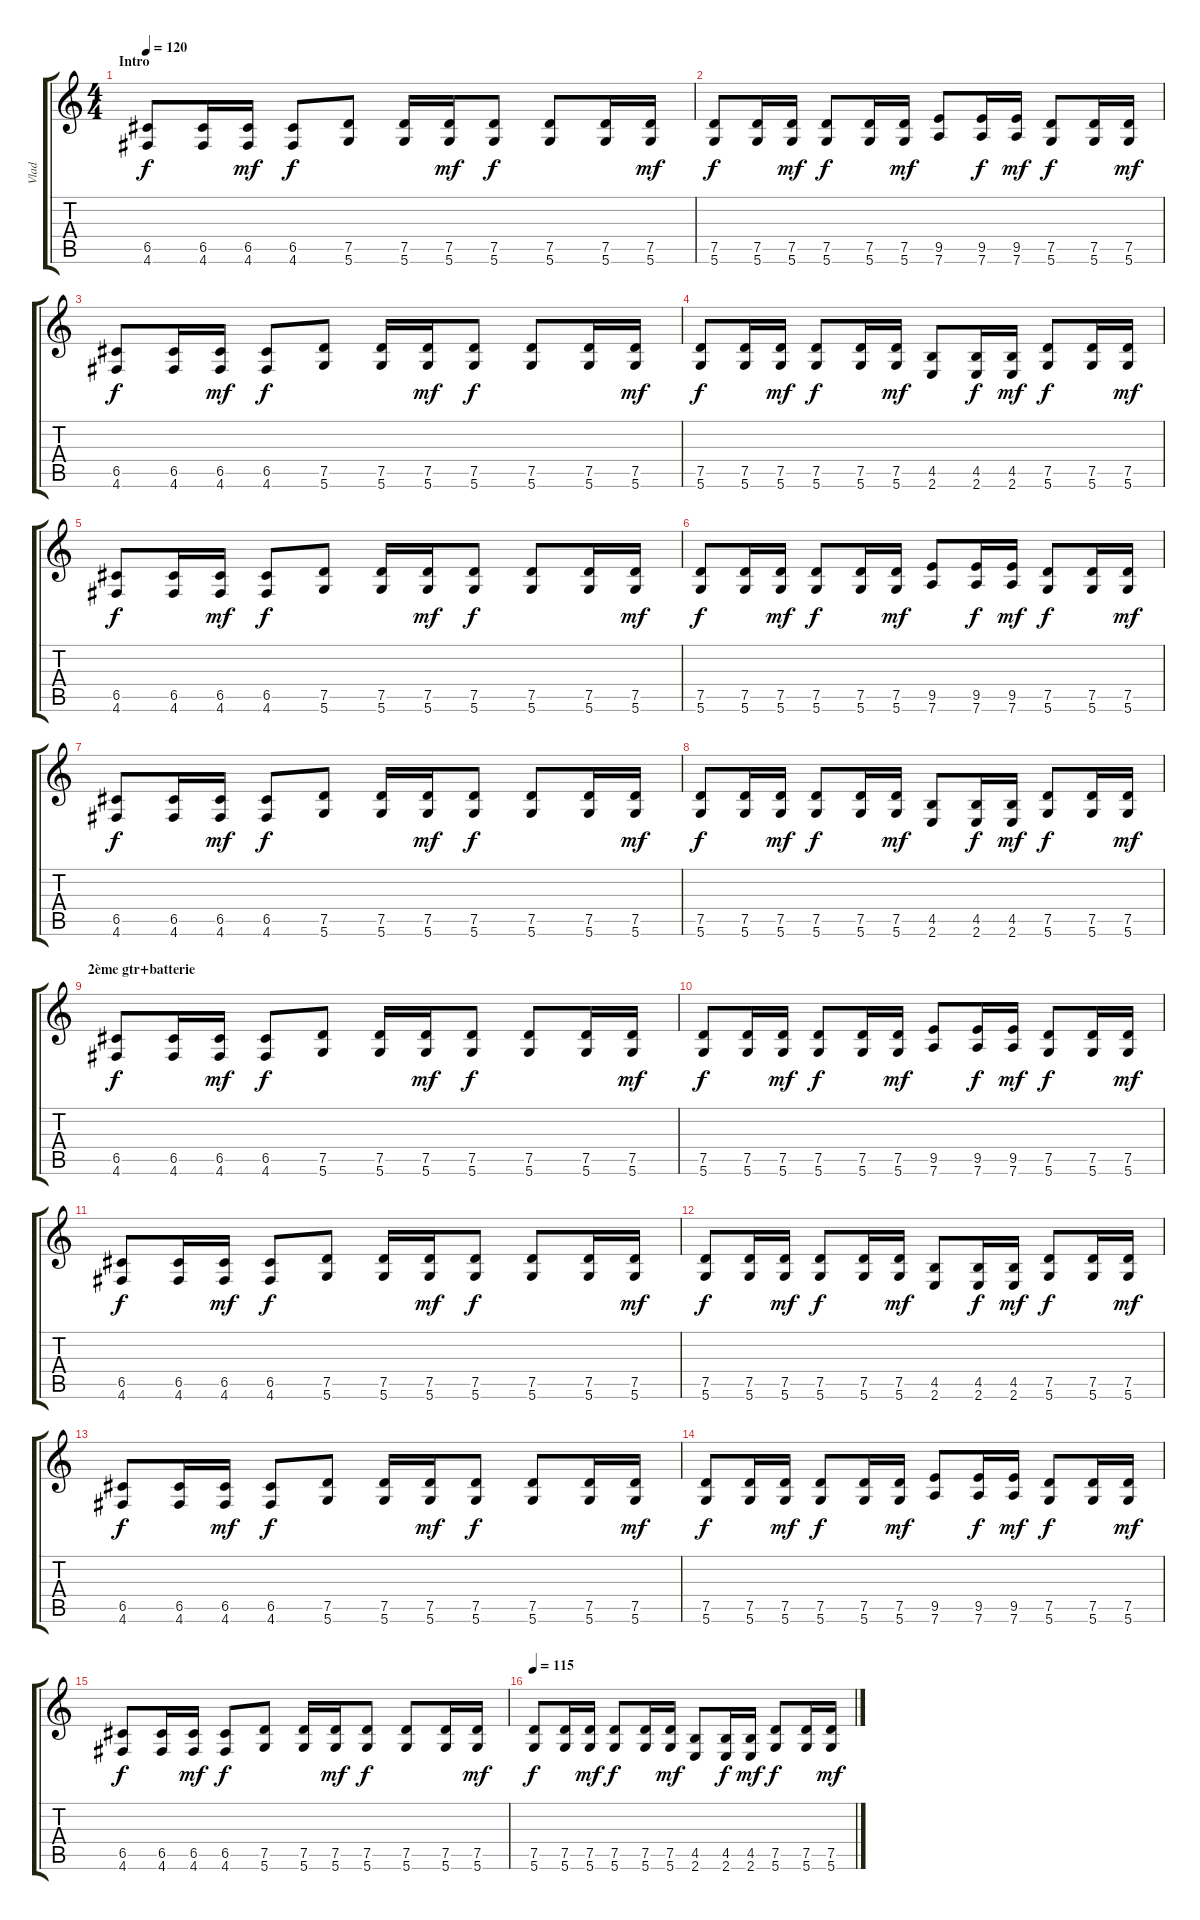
\track ("Vlad" "Vlad") {instrument distortionguitar}
\staff {score tabs}
\tuning (D4 A3 F3 C3 G2 D2) {hide}
\ts (4 4)
\section ("" "Intro")
\tempo 120
\clef g2
\ks c
(6.5 4.6).8{dy f volume 13 balance 8 instrument distortionguitar} (6.5 4.6).16 (6.5 4.6).16{dy mf} (6.5 4.6).8{dy f} (7.5 5.6).8 (7.5 5.6).16 (7.5 5.6).16{dy mf} (7.5 5.6).8{dy f} (7.5 5.6).8 (7.5 5.6).16 (7.5 5.6).16{dy mf} |
(7.5 5.6).8{dy f} (7.5 5.6).16 (7.5 5.6).16{dy mf} (7.5 5.6).8{dy f} (7.5 5.6).16 (7.5 5.6).16{dy mf} (9.5 7.6).8 (9.5 7.6).16{dy f} (9.5 7.6).16{dy mf} (7.5 5.6).8{dy f} (7.5 5.6).16 (7.5 5.6).16{dy mf} |
(6.5 4.6).8{dy f} (6.5 4.6).16 (6.5 4.6).16{dy mf} (6.5 4.6).8{dy f} (7.5 5.6).8 (7.5 5.6).16 (7.5 5.6).16{dy mf} (7.5 5.6).8{dy f} (7.5 5.6).8 (7.5 5.6).16 (7.5 5.6).16{dy mf} |
(7.5 5.6).8{dy f} (7.5 5.6).16 (7.5 5.6).16{dy mf} (7.5 5.6).8{dy f} (7.5 5.6).16 (7.5 5.6).16{dy mf} (4.5 2.6).8 (4.5 2.6).16{dy f} (4.5 2.6).16{dy mf} (7.5 5.6).8{dy f} (7.5 5.6).16 (7.5 5.6).16{dy mf} |
(6.5 4.6).8{dy f} (6.5 4.6).16 (6.5 4.6).16{dy mf} (6.5 4.6).8{dy f} (7.5 5.6).8 (7.5 5.6).16 (7.5 5.6).16{dy mf} (7.5 5.6).8{dy f} (7.5 5.6).8 (7.5 5.6).16 (7.5 5.6).16{dy mf} |
(7.5 5.6).8{dy f} (7.5 5.6).16 (7.5 5.6).16{dy mf} (7.5 5.6).8{dy f} (7.5 5.6).16 (7.5 5.6).16{dy mf} (9.5 7.6).8 (9.5 7.6).16{dy f} (9.5 7.6).16{dy mf} (7.5 5.6).8{dy f} (7.5 5.6).16 (7.5 5.6).16{dy mf} |
(6.5 4.6).8{dy f} (6.5 4.6).16 (6.5 4.6).16{dy mf} (6.5 4.6).8{dy f} (7.5 5.6).8 (7.5 5.6).16 (7.5 5.6).16{dy mf} (7.5 5.6).8{dy f} (7.5 5.6).8 (7.5 5.6).16 (7.5 5.6).16{dy mf} |
(7.5 5.6).8{dy f} (7.5 5.6).16 (7.5 5.6).16{dy mf} (7.5 5.6).8{dy f} (7.5 5.6).16 (7.5 5.6).16{dy mf} (4.5 2.6).8 (4.5 2.6).16{dy f} (4.5 2.6).16{dy mf} (7.5 5.6).8{dy f} (7.5 5.6).16 (7.5 5.6).16{dy mf} |
\section ("" "2ème gtr+batterie")
(6.5 4.6).8{dy f volume 12 balance 3} (6.5 4.6).16 (6.5 4.6).16{dy mf} (6.5 4.6).8{dy f} (7.5 5.6).8 (7.5 5.6).16 (7.5 5.6).16{dy mf} (7.5 5.6).8{dy f} (7.5 5.6).8 (7.5 5.6).16 (7.5 5.6).16{dy mf} |
(7.5 5.6).8{dy f} (7.5 5.6).16 (7.5 5.6).16{dy mf} (7.5 5.6).8{dy f} (7.5 5.6).16 (7.5 5.6).16{dy mf} (9.5 7.6).8 (9.5 7.6).16{dy f} (9.5 7.6).16{dy mf} (7.5 5.6).8{dy f} (7.5 5.6).16 (7.5 5.6).16{dy mf} |
(6.5 4.6).8{dy f} (6.5 4.6).16 (6.5 4.6).16{dy mf} (6.5 4.6).8{dy f} (7.5 5.6).8 (7.5 5.6).16 (7.5 5.6).16{dy mf} (7.5 5.6).8{dy f} (7.5 5.6).8 (7.5 5.6).16 (7.5 5.6).16{dy mf} |
(7.5 5.6).8{dy f} (7.5 5.6).16 (7.5 5.6).16{dy mf} (7.5 5.6).8{dy f} (7.5 5.6).16 (7.5 5.6).16{dy mf} (4.5 2.6).8 (4.5 2.6).16{dy f} (4.5 2.6).16{dy mf} (7.5 5.6).8{dy f} (7.5 5.6).16 (7.5 5.6).16{dy mf} |
(6.5 4.6).8{dy f} (6.5 4.6).16 (6.5 4.6).16{dy mf} (6.5 4.6).8{dy f} (7.5 5.6).8 (7.5 5.6).16 (7.5 5.6).16{dy mf} (7.5 5.6).8{dy f} (7.5 5.6).8 (7.5 5.6).16 (7.5 5.6).16{dy mf} |
(7.5 5.6).8{dy f} (7.5 5.6).16 (7.5 5.6).16{dy mf} (7.5 5.6).8{dy f} (7.5 5.6).16 (7.5 5.6).16{dy mf} (9.5 7.6).8 (9.5 7.6).16{dy f} (9.5 7.6).16{dy mf} (7.5 5.6).8{dy f} (7.5 5.6).16 (7.5 5.6).16{dy mf} |
(6.5 4.6).8{dy f} (6.5 4.6).16 (6.5 4.6).16{dy mf} (6.5 4.6).8{dy f} (7.5 5.6).8 (7.5 5.6).16 (7.5 5.6).16{dy mf} (7.5 5.6).8{dy f} (7.5 5.6).8 (7.5 5.6).16 (7.5 5.6).16{dy mf} |
\tempo 115
(7.5 5.6).8{dy f} (7.5 5.6).16 (7.5 5.6).16{dy mf} (7.5 5.6).8{dy f} (7.5 5.6).16 (7.5 5.6).16{dy mf} (4.5 2.6).8 (4.5 2.6).16{dy f} (4.5 2.6).16{dy mf} (7.5 5.6).8{dy f} (7.5 5.6).16 (7.5 5.6).16{dy mf}
